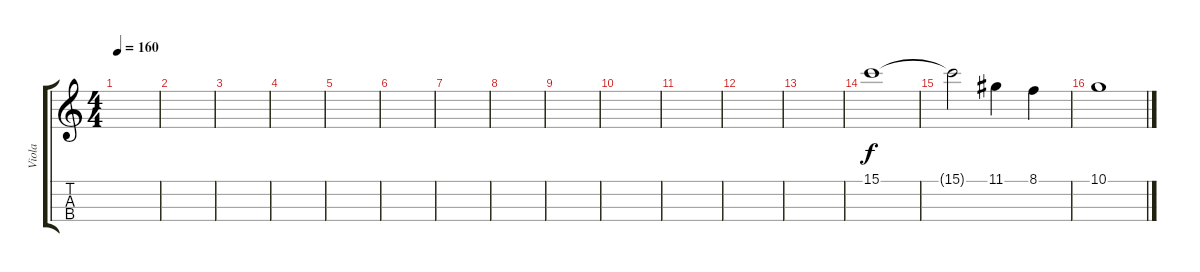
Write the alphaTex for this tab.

\track ("Viola" "Viola") {instrument viola}
\staff {score tabs}
\tuning (A4 D4 G3 C3) {hide}
\ts (4 4)
\tempo 160
\clef g2
\ks c
|
|
|
|
|
|
|
|
|
|
|
|
|
15.1.1 |
15.1{t}.2 11.1.4 8.1.4 |
10.1.1
